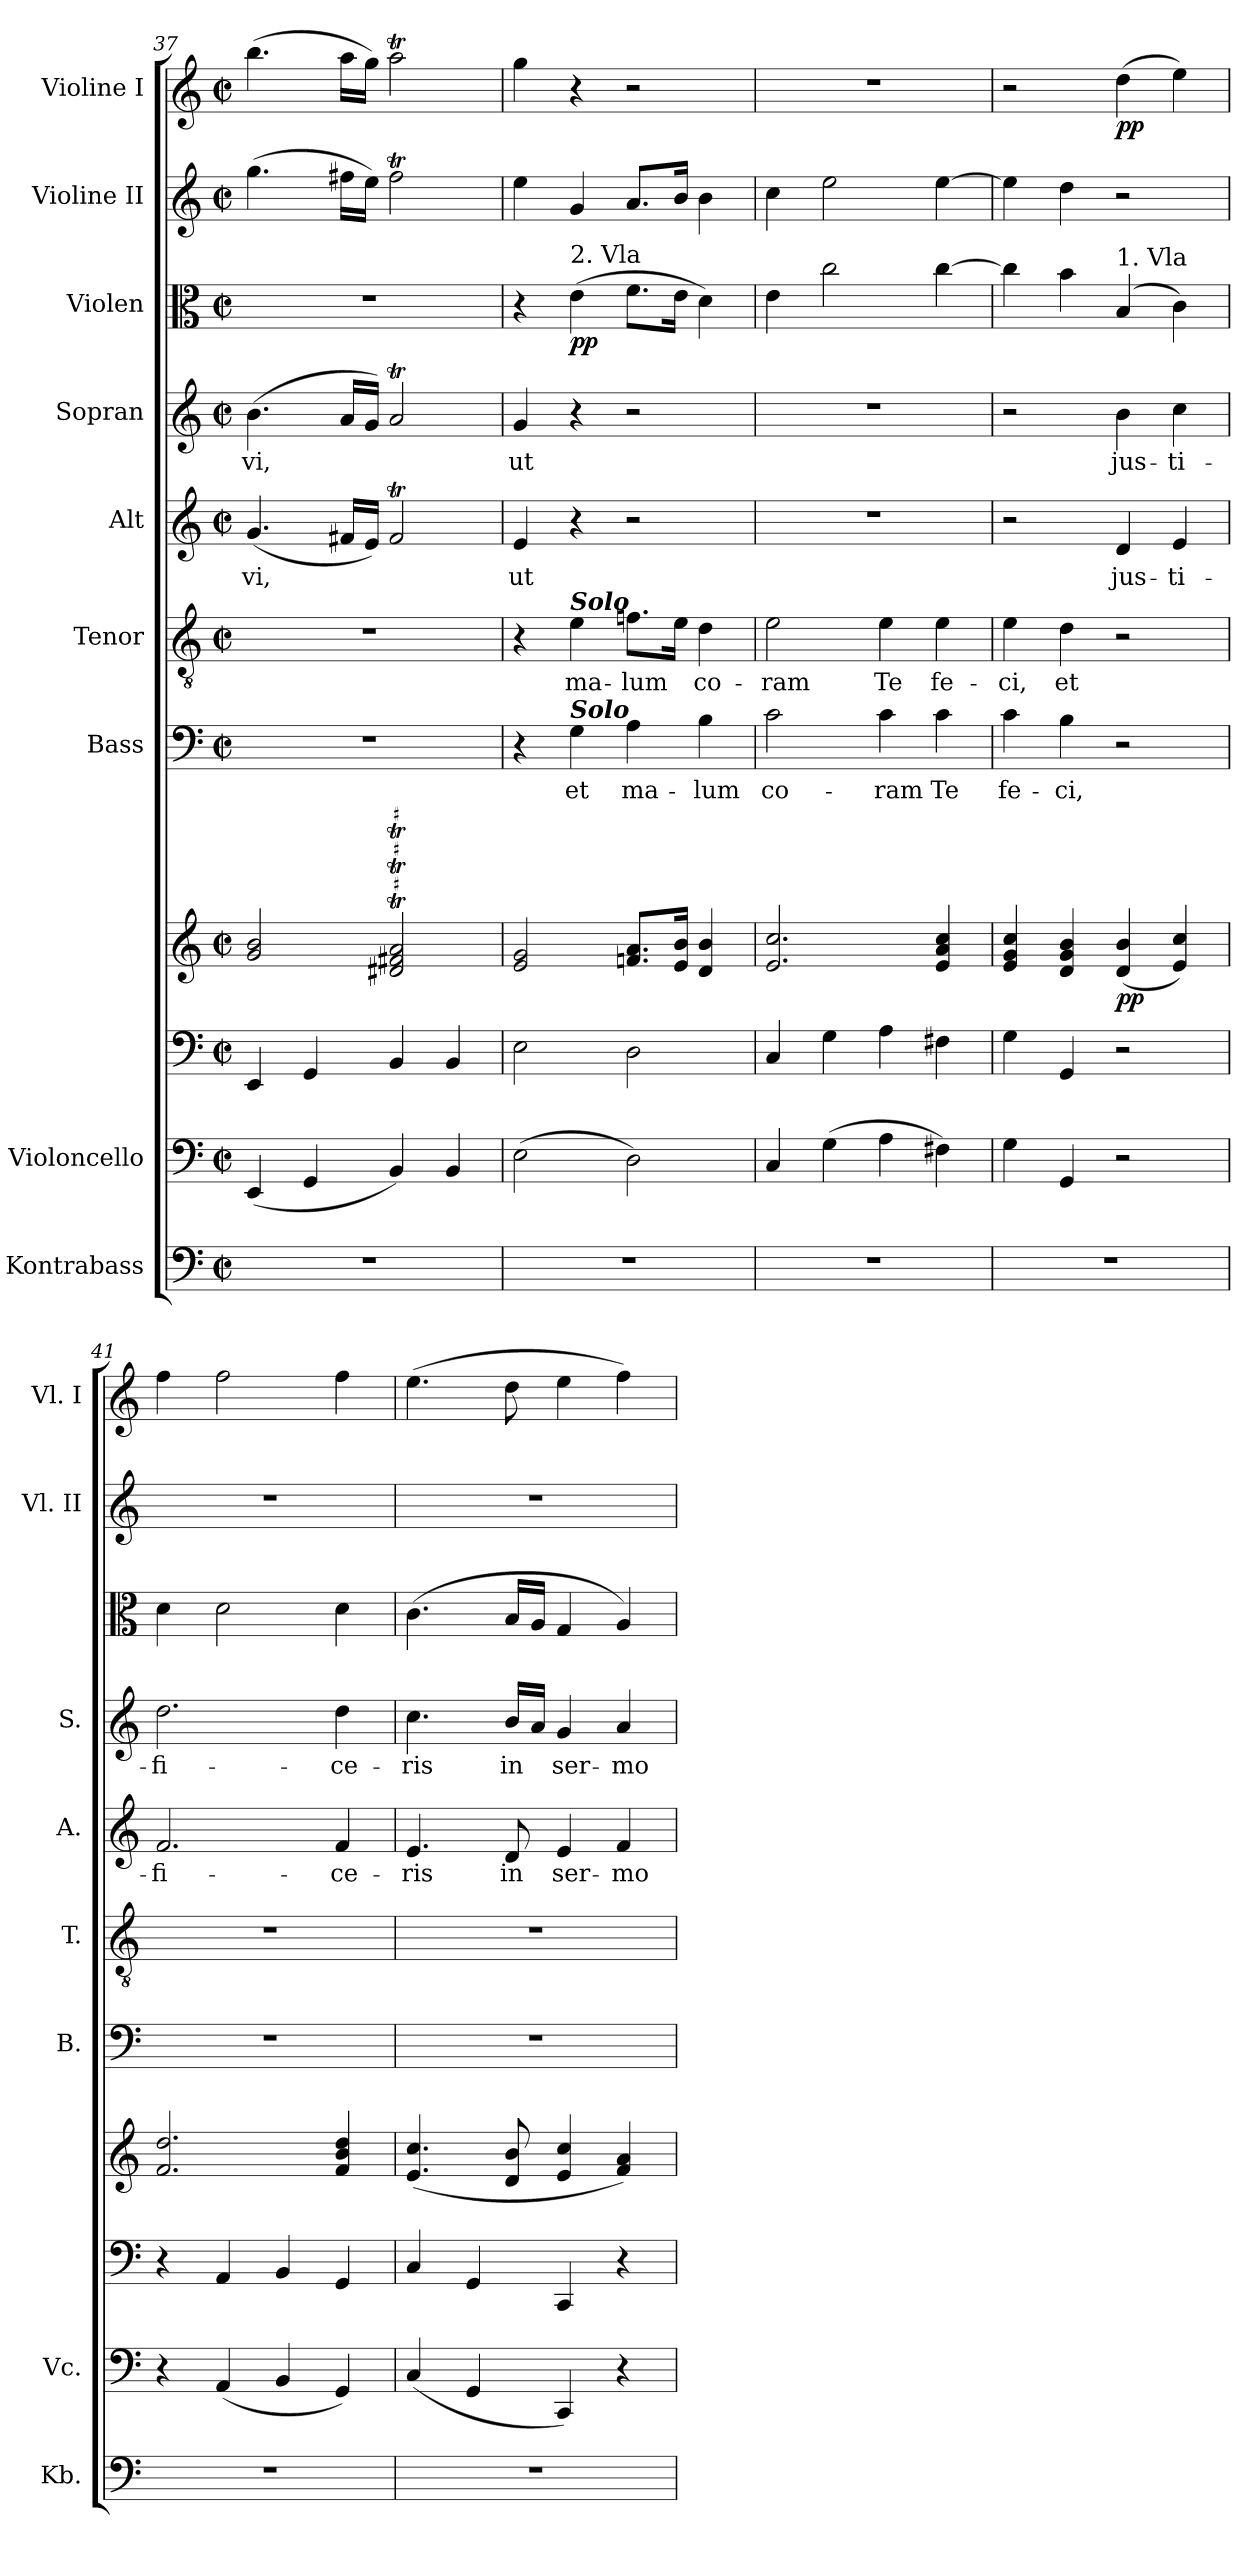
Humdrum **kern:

**kern	**kern	**kern	**kern	**dynam	**kern	**text	**kern	**text	**kern	**text	**kern	**text	**kern	**dynam	**kern	**kern	**dynam
*part10	*part9	*part8	*part8	*part8	*part7	*part7	*part6	*part6	*part5	*part5	*part4	*part4	*part3	*part3	*part2	*part1	*part1
*staff11	*staff10	*staff9	*staff8	*staff8/9	*staff7	*staff7	*staff6	*staff6	*staff5	*staff5	*staff4	*staff4	*staff3	*staff3	*staff2	*staff1	*staff1
*I"Kontrabass	*I"Violoncello	*	*	*	*I"Bass	*	*I"Tenor	*	*I"Alt	*	*I"Sopran	*	*I"Violen	*	*I"Violine II	*I"Violine I	*
*I'Kb.	*I'Vc.	*	*	*	*I'B.	*	*I'T.	*	*I'A.	*	*I'S.	*	*	*	*I'Vl. II	*I'Vl. I	*
*clefF4	*clefF4	*clefF4	*clefG2	*	*clefF4	*	*clefGv2	*	*clefG2	*	*clefG2	*	*clefC3	*	*clefG2	*clefG2	*
*ITrd7c12	*	*	*	*	*	*	*	*	*	*	*	*	*	*	*	*	*
*k[]	*k[]	*k[]	*k[]	*	*k[]	*	*k[]	*	*k[]	*	*k[]	*	*k[]	*	*k[]	*k[]	*
*C:	*C:	*C:	*C:	*	*C:	*	*C:	*	*C:	*	*C:	*	*C:	*	*C:	*C:	*
*M2/2	*M2/2	*M2/2	*M2/2	*	*M2/2	*	*M2/2	*	*M2/2	*	*M2/2	*	*M2/2	*	*M2/2	*M2/2	*
*met(c|)	*met(c|)	*met(c|)	*met(c|)	*	*met(c|)	*	*met(c|)	*	*met(c|)	*	*met(c|)	*	*met(c|)	*	*met(c|)	*met(c|)	*
=37	=37	=37	=37	=37	=37	=37	=37	=37	=37	=37	=37	=37	=37	=37	=37	=37	=37
!	!	!	!	!	!	!	!	!	!	!LO:LY:b	!	!LO:LY:b	!	!	!	!	!
1r	(<4EE/	4EE/	2g/ 2b/	.	1r	.	1r	.	(<4.g/	-vi,	(>4.b\	-vi,	1r	.	(>4.gg\	(>4.bb\	.
.	4GG/	4GG/	.	.	.	.	.	.	.	.	.	.	.	.	.	.	.
.	.	.	.	.	.	.	.	.	16f#X/LL	.	16a/LL	.	.	.	16ff#X\LL	16aa\LL	.
.	.	.	.	.	.	.	.	.	16e/JJ)	.	16g/JJ)	.	.	.	16ee\JJ)	16gg\JJ)	.
.	4BB/)	4BB/	2d#X/T 2f#X/T 2a/T	.	.	.	.	.	2f#t/	.	2aT/	.	.	.	2ff#t\	2aaT\	.
.	4BB/	4BB/	.	.	.	.	.	.	.	.	.	.	.	.	.	.	.
=38	=38	=38	=38	=38	=38	=38	=38	=38	=38	=38	=38	=38	=38	=38	=38	=38	=38
!	!	!	!	!	!	!	!	!	!	!LO:LY:b	!	!LO:LY:b	!	!	!	!	!
1r	(>2E\	2E\	2e/ 2g/	.	4r	.	4r	.	4e/	ut	4g/	ut	4r	.	4ee\	4gg\	.
!	!	!	!	!	!	!	!	!	!	!	!	!	!LO:TX:a:t=2. Vla	!	!	!	!
!	!	!	!	!	!	!	!LO:TX:a:Bi:t=Solo	!	!	!	!	!	!	!	!	!	!
!	!	!	!	!	!LO:TX:a:Bi:t=Solo	!	!	!	!	!	!	!	!	!	!	!	!
!	!	!	!	!	!	!LO:LY:b	!	!LO:LY:b	!	!	!	!	!	!LO:DY:b	!	!	!
.	.	.	.	.	4G\	et	4e\	ma-	4r	.	4r	.	(>4e\	pp	4g/	4r	.
!	!	!	!	!	!	!LO:LY:b	!	!LO:LY:b	!	!	!	!	!	!	!	!	!
.	2D\)	2D\	8.fn/ 8.a/L	.	4A\	ma-	8.fn\L	-lum	2r	.	2r	.	8.f\L	.	8.a/L	2r	.
.	.	.	16e/ 16b/Jk	.	.	.	16e\Jk	.	.	.	.	.	16e\Jk	.	16b/Jk	.	.
!	!	!	!	!	!	!LO:LY:b	!	!LO:LY:b	!	!	!	!	!	!	!	!	!
.	.	.	4d/ 4b/	.	4B\	-lum	4d\	co-	.	.	.	.	4d\)	.	4b\	.	.
!!LO:PB:g=z
=39	=39	=39	=39	=39	=39	=39	=39	=39	=39	=39	=39	=39	=39	=39	=39	=39	=39
!	!	!	!	!	!	!LO:LY:b	!	!LO:LY:b	!	!	!	!	!	!	!	!	!
1r	4C/	4C/	2.e/ 2.cc/	.	2c\	co-	2e\	-ram	1r	.	1r	.	4e\	.	4cc\	1r	.
.	(>4G\	4G\	.	.	.	.	.	.	.	.	.	.	2cc\	.	2ee\	.	.
!	!	!	!	!	!	!LO:LY:b	!	!LO:LY:b	!	!	!	!	!	!	!	!	!
.	4A\	4A\	.	.	4c\	-ram	4e\	Te	.	.	.	.	.	.	.	.	.
!	!	!	!	!	!	!LO:LY:b	!	!LO:LY:b	!	!	!	!	!	!	!	!	!
.	4F#X\)	4F#X\	4e/ 4a/ 4cc/	.	4c\	Te	4e\	fe-	.	.	.	.	[4cc\	.	[4ee\	.	.
=40	=40	=40	=40	=40	=40	=40	=40	=40	=40	=40	=40	=40	=40	=40	=40	=40	=40
!	!	!	!	!	!	!LO:LY:b	!	!LO:LY:b	!	!	!	!	!	!	!	!	!
1r	4G\	4G\	4e/ 4g/ 4cc/	.	4c\	fe-	4e\	-ci,	2r	.	2r	.	4cc\]	.	4ee\]	2r	.
!	!	!	!	!	!	!LO:LY:b	!	!LO:LY:b	!	!	!	!	!	!	!	!	!
.	4GG/	4GG/	4d/ 4g/ 4b/	.	4B\	-ci,	4d\	et	.	.	.	.	4b\	.	4dd\	.	.
!	!	!	!	!	!	!	!	!	!	!	!	!	!LO:TX:a:t=1. Vla	!	!	!	!
!	!	!	!	!LO:DY:b	!	!	!	!	!	!LO:LY:b	!	!LO:LY:b	!	!	!	!	!LO:DY:b
.	2r	2r	(<4d/ 4b/	pp	2r	.	2r	.	4d/	jus-	4b\	jus-	(4B/	.	2r	(>4dd\	pp
!	!	!	!	!	!	!	!	!	!	!LO:LY:b	!	!LO:LY:b	!	!	!	!	!
.	.	.	4e/ 4cc/)	.	.	.	.	.	4e/	-ti-	4cc\	-ti-	4c\)	.	.	4ee\)	.
=41	=41	=41	=41	=41	=41	=41	=41	=41	=41	=41	=41	=41	=41	=41	=41	=41	=41
!	!	!	!	!	!	!	!	!	!	!LO:LY:b	!	!LO:LY:b	!	!	!	!	!
1r	4r	4r	2.f/ 2.dd/	.	1r	.	1r	.	2.f/	-fi-	2.dd\	-fi-	4d\	.	1r	4ff\	.
.	(<4AA/	4AA/	.	.	.	.	.	.	.	.	.	.	2d\	.	.	2ff\	.
.	4BB/	4BB/	.	.	.	.	.	.	.	.	.	.	.	.	.	.	.
!	!	!	!	!	!	!	!	!	!	!LO:LY:b	!	!LO:LY:b	!	!	!	!	!
.	4GG/)	4GG/	4f/ 4b/ 4dd/	.	.	.	.	.	4f/	-ce-	4dd\	-ce-	4d\	.	.	4ff\	.
=42	=42	=42	=42	=42	=42	=42	=42	=42	=42	=42	=42	=42	=42	=42	=42	=42	=42
!	!	!	!	!	!	!	!	!	!	!LO:LY:b	!	!LO:LY:b	!	!	!	!	!
1r	(<4C/	4C/	(<4.e/ 4.cc/	.	1r	.	1r	.	4.e/	-ris	4.cc\	-ris	(>4.c\	.	1r	(>4.ee\	.
.	4GG/	4GG/	.	.	.	.	.	.	.	.	.	.	.	.	.	.	.
!	!	!	!	!	!	!	!	!	!	!LO:LY:b	!	!LO:LY:b	!	!	!	!	!
.	.	.	8d/ 8b/	.	.	.	.	.	8d/	in	16b/LL	in	16B/LL	.	.	8dd\	.
.	.	.	.	.	.	.	.	.	.	.	16a/JJ	.	16A/JJ	.	.	.	.
!	!	!	!	!	!	!	!	!	!	!LO:LY:b	!	!LO:LY:b	!	!	!	!	!
.	4CC/)	4CC/	4e/ 4cc/	.	.	.	.	.	4e/	ser-	4g/	ser-	4G/	.	.	4ee\	.
!	!	!	!	!	!	!	!	!	!	!LO:LY:b	!	!LO:LY:b	!	!	!	!	!
.	4r	4r	4f/ 4a/)	.	.	.	.	.	4f/	-mo-	4a/	-mo-	4A/)	.	.	4ff\)	.
=	=	=	=	=	=	=	=	=	=	=	=	=	=	=	=	=	=
*-	*-	*-	*-	*-	*-	*-	*-	*-	*-	*-	*-	*-	*-	*-	*-	*-	*-
